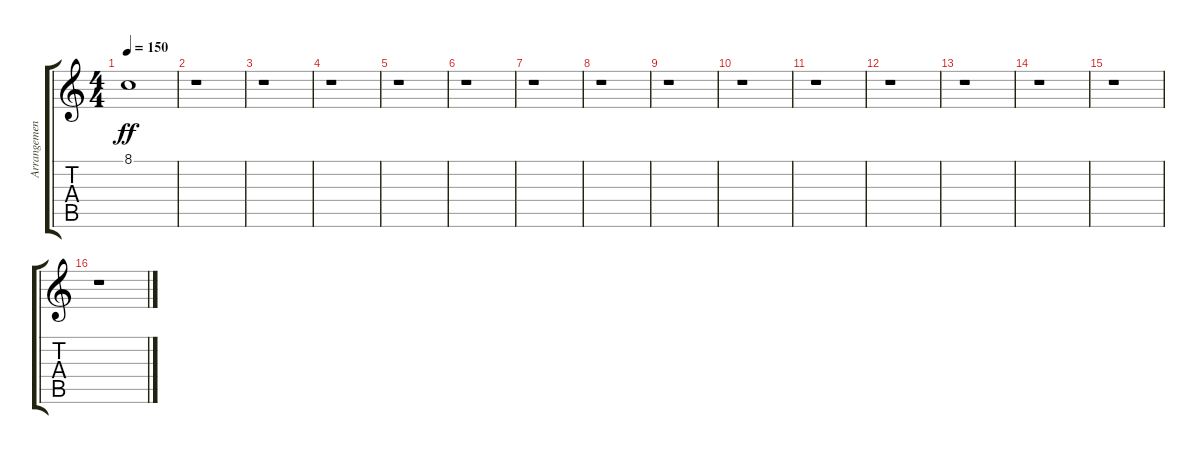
\track ("Arrangements" "Arrangemen") {instrument stringensemble1}
\staff {score tabs}
\tuning (E4 B3 G3 D3 A2 E2) {hide}
\ts (4 4)
\tempo 150
\clef g2
\ks c
8.1.1{dy ff} |
r.1 |
r.1 |
r.1 |
r.1 |
r.1 |
r.1 |
r.1 |
r.1 |
r.1 |
r.1 |
r.1 |
r.1 |
r.1 |
r.1 |
r.1
